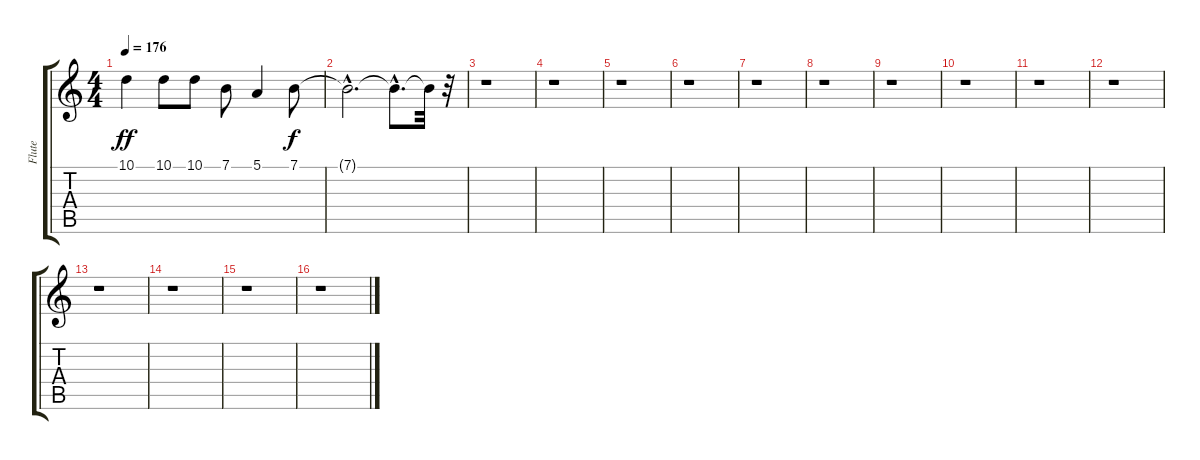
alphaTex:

\track ("Flute" "Flute") {instrument flute}
\staff {score tabs}
\tuning (E4 B3 G3 D3 A2 E2) {hide}
\ts (4 4)
\tempo 176
\clef g2
\ks c
10.1.4{dy ff} 10.1.8 10.1.8 7.1.8 5.1.4 7.1.8{dy f} |
7.1{hac t}.2{d} 7.1{hac t}.8{d} 7.1{t}.32 r.32 |
r.1 |
r.1 |
r.1 |
r.1 |
r.1 |
r.1 |
r.1 |
r.1 |
r.1 |
r.1 |
r.1 |
r.1 |
r.1 |
r.1
